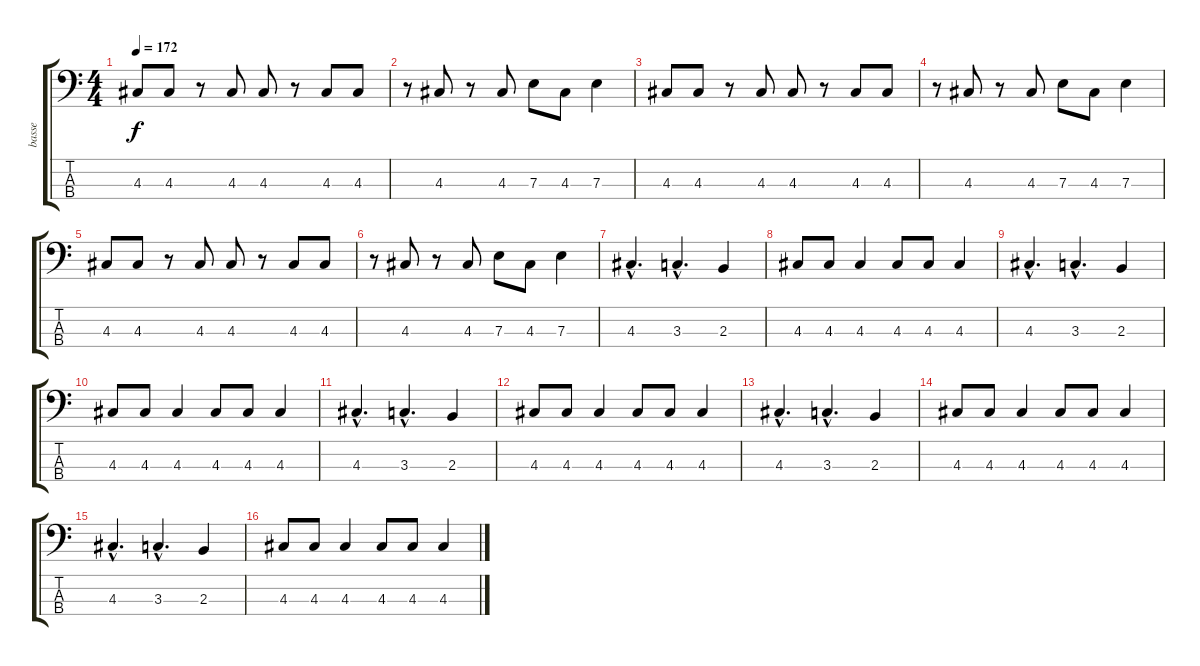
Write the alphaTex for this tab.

\track ("basse" "basse") {instrument electricbassfinger}
\staff {score tabs}
\tuning (G2 D2 A1 E1) {hide}
\ts (4 4)
\tempo 172
\clef f4
\ks c
4.3.8{dy f} 4.3.8 r.8 4.3.8 4.3.8 r.8 4.3.8 4.3.8 |
r.8 4.3.8 r.8 4.3.8 7.3.8 4.3.8 7.3.4 |
4.3.8 4.3.8 r.8 4.3.8 4.3.8 r.8 4.3.8 4.3.8 |
r.8 4.3.8 r.8 4.3.8 7.3.8 4.3.8 7.3.4 |
4.3.8 4.3.8 r.8 4.3.8 4.3.8 r.8 4.3.8 4.3.8 |
r.8 4.3.8 r.8 4.3.8 7.3.8 4.3.8 7.3.4 |
4.3{hac}.4{d} 3.3{hac}.4{d} 2.3.4 |
4.3.8 4.3.8 4.3.4 4.3.8 4.3.8 4.3.4 |
4.3{hac}.4{d} 3.3{hac}.4{d} 2.3.4 |
4.3.8 4.3.8 4.3.4 4.3.8 4.3.8 4.3.4 |
4.3{hac}.4{d} 3.3{hac}.4{d} 2.3.4 |
4.3.8 4.3.8 4.3.4 4.3.8 4.3.8 4.3.4 |
4.3{hac}.4{d} 3.3{hac}.4{d} 2.3.4 |
4.3.8 4.3.8 4.3.4 4.3.8 4.3.8 4.3.4 |
4.3{hac}.4{d} 3.3{hac}.4{d} 2.3.4 |
4.3.8 4.3.8 4.3.4 4.3.8 4.3.8 4.3.4
